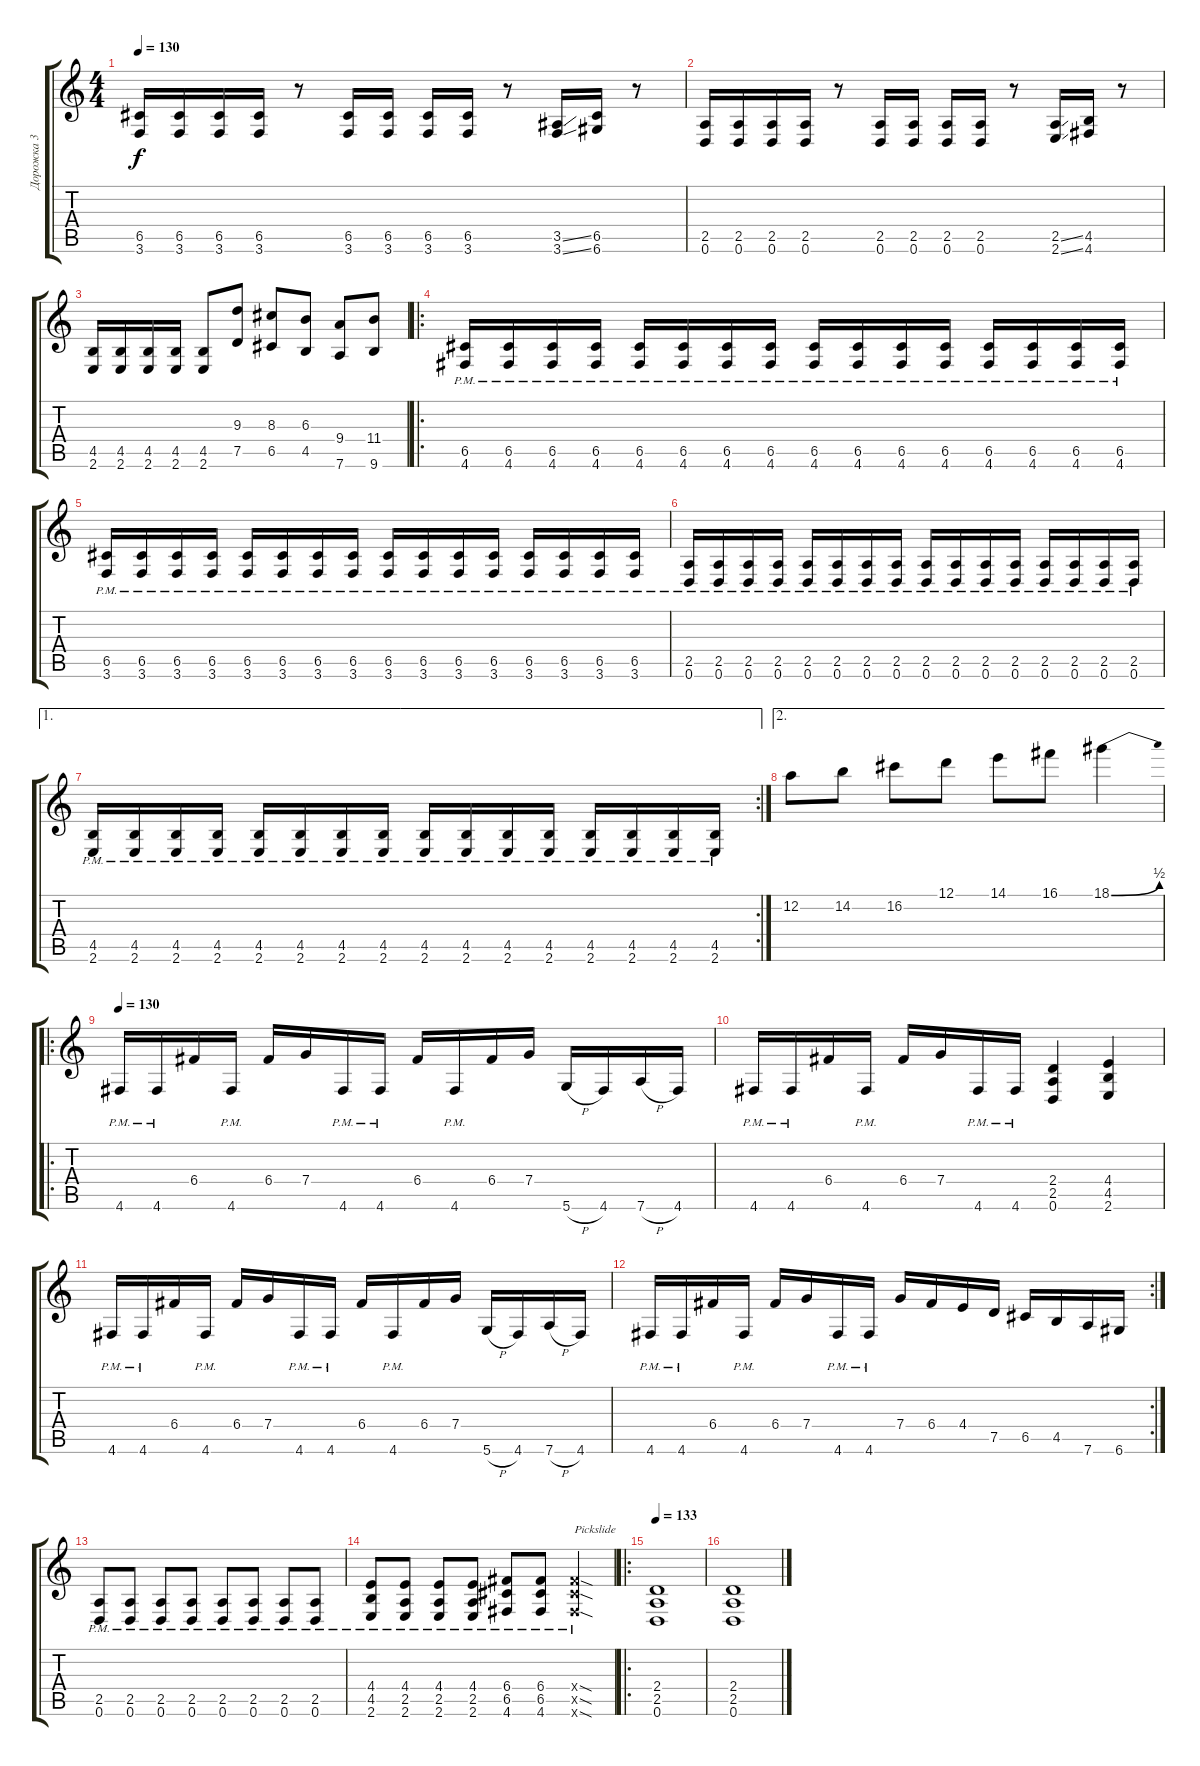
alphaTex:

\track ("Дорожка 3" "Дорожка 3") {instrument distortionguitar}
\staff {score tabs}
\tuning (D4 A3 F3 C3 G2 D2) {hide}
\ts (4 4)
\tempo 130
\clef g2
\ks c
(6.5 3.6).16{dy f} (6.5 3.6).16 (6.5 3.6).16 (6.5 3.6).16 r.8 (6.5 3.6).16 (6.5 3.6).16 (6.5 3.6).16 (6.5 3.6).16 r.8 (3.5{ss} 3.6{ss}).16 (6.5 6.6).16 r.8 |
(2.5 0.6).16 (2.5 0.6).16 (2.5 0.6).16 (2.5 0.6).16 r.8 (2.5 0.6).16 (2.5 0.6).16 (2.5 0.6).16 (2.5 0.6).16 r.8 (2.5{ss} 2.6{ss}).16 (4.5 4.6).16 r.8 |
(4.5 2.6).16 (4.5 2.6).16 (4.5 2.6).16 (4.5 2.6).16 (4.5 2.6).8 (9.3 7.5).8 (8.3 6.5).8 (6.3 4.5).8 (9.4 7.6).8 (11.4 9.6).8 |
\ro
(6.5{pm} 4.6{pm}).16{volume 13 balance 8} (6.5{pm} 4.6{pm}).16 (6.5{pm} 4.6{pm}).16 (6.5{pm} 4.6{pm}).16 (6.5{pm} 4.6{pm}).16 (6.5{pm} 4.6{pm}).16 (6.5{pm} 4.6{pm}).16 (6.5{pm} 4.6{pm}).16 (6.5{pm} 4.6{pm}).16 (6.5{pm} 4.6{pm}).16 (6.5{pm} 4.6{pm}).16 (6.5{pm} 4.6{pm}).16 (6.5{pm} 4.6{pm}).16 (6.5{pm} 4.6{pm}).16 (6.5{pm} 4.6{pm}).16 (6.5{pm} 4.6{pm}).16 |
(6.5{pm} 3.6{pm}).16 (6.5{pm} 3.6{pm}).16 (6.5{pm} 3.6{pm}).16 (6.5{pm} 3.6{pm}).16 (6.5{pm} 3.6{pm}).16 (6.5{pm} 3.6{pm}).16 (6.5{pm} 3.6{pm}).16 (6.5{pm} 3.6{pm}).16 (6.5{pm} 3.6{pm}).16 (6.5{pm} 3.6{pm}).16 (6.5{pm} 3.6{pm}).16 (6.5{pm} 3.6{pm}).16 (6.5{pm} 3.6{pm}).16 (6.5{pm} 3.6{pm}).16 (6.5{pm} 3.6{pm}).16 (6.5{pm} 3.6{pm}).16 |
(2.5{pm} 0.6{pm}).16 (2.5{pm} 0.6{pm}).16 (2.5{pm} 0.6{pm}).16 (2.5{pm} 0.6{pm}).16 (2.5{pm} 0.6{pm}).16 (2.5{pm} 0.6{pm}).16 (2.5{pm} 0.6{pm}).16 (2.5{pm} 0.6{pm}).16 (2.5{pm} 0.6{pm}).16 (2.5{pm} 0.6{pm}).16 (2.5{pm} 0.6{pm}).16 (2.5{pm} 0.6{pm}).16 (2.5{pm} 0.6{pm}).16 (2.5{pm} 0.6{pm}).16 (2.5{pm} 0.6{pm}).16 (2.5{pm} 0.6{pm}).16 |
\ae 1
\rc 2
(4.5{pm} 2.6{pm}).16 (4.5{pm} 2.6{pm}).16 (4.5{pm} 2.6{pm}).16 (4.5{pm} 2.6{pm}).16 (4.5{pm} 2.6{pm}).16 (4.5{pm} 2.6{pm}).16 (4.5{pm} 2.6{pm}).16 (4.5{pm} 2.6{pm}).16 (4.5{pm} 2.6{pm}).16 (4.5{pm} 2.6{pm}).16 (4.5{pm} 2.6{pm}).16 (4.5{pm} 2.6{pm}).16 (4.5{pm} 2.6{pm}).16 (4.5{pm} 2.6{pm}).16 (4.5{pm} 2.6{pm}).16 (4.5{pm} 2.6{pm}).16 |
\ae 2
12.2.8{volume 14 balance 16} 14.2.8 16.2.8 12.1.8 14.1.8 16.1.8 18.1{be (bend 0 0 60 2)}.4 |
\ro
\tempo 130
4.6{pm}.16 4.6{pm}.16 6.4.16 4.6{pm}.16 6.4.16 7.4.16 4.6{pm}.16 4.6{pm}.16 6.4.16 4.6{pm}.16 6.4.16 7.4.16 5.6{h}.16 4.6.16 7.6{h}.16 4.6.16 |
4.6{pm}.16 4.6{pm}.16 6.4.16 4.6{pm}.16 6.4.16 7.4.16 4.6{pm}.16 4.6{pm}.16 (2.4 2.5 0.6).4 (4.4 4.5 2.6).4 |
4.6{pm}.16 4.6{pm}.16 6.4.16 4.6{pm}.16 6.4.16 7.4.16 4.6{pm}.16 4.6{pm}.16 6.4.16 4.6{pm}.16 6.4.16 7.4.16 5.6{h}.16 4.6.16 7.6{h}.16 4.6.16 |
\rc 2
4.6{pm}.16 4.6{pm}.16 6.4.16 4.6{pm}.16 6.4.16 7.4.16 4.6{pm}.16 4.6{pm}.16 7.4.16 6.4.16 4.4.16 7.5.16 6.5.16 4.5.16 7.6.16 6.6.16 |
(2.5{pm} 0.6{pm}).8 (2.5{pm} 0.6{pm}).8 (2.5{pm} 0.6{pm}).8 (2.5{pm} 0.6{pm}).8 (2.5{pm} 0.6{pm}).8 (2.5{pm} 0.6{pm}).8 (2.5{pm} 0.6{pm}).8 (2.5{pm} 0.6{pm}).8 |
(4.4{pm} 4.5{pm} 2.6{pm}).8 (4.4{pm} 2.5{pm} 2.6{pm}).8 (4.4{pm} 2.5{pm} 2.6{pm}).8 (4.4{pm} 2.5{pm} 2.6{pm}).8 (6.4{pm} 6.5{pm} 4.6{pm}).8 (6.4{pm} 6.5{pm} 4.6{pm}).8 (6.4{sod pm x} 6.5{sod pm x} 4.6{sod pm x}).4{txt "Pickslide"} |
\ro
\tempo 133
(2.4 2.5 0.6).1{volume 13} |
(2.4 2.5 0.6).1
